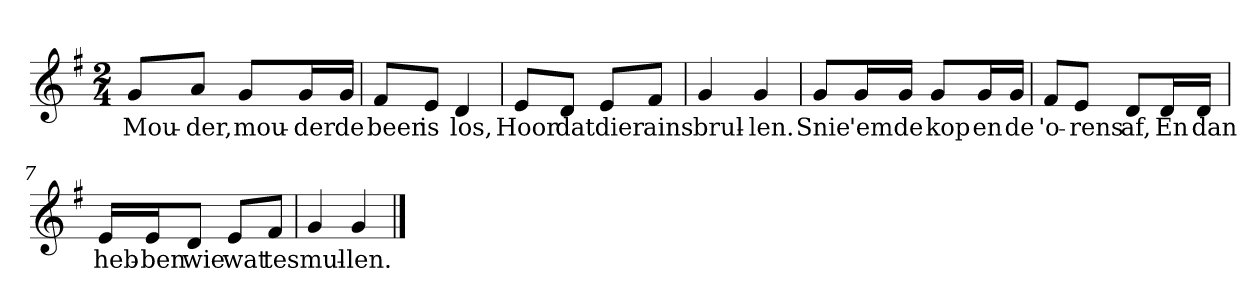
**kern	**text
*part1	*part1
*staff1	*staff1
*clefG2	*
*k[f#]	*
*G:	*
*M2/4	*
*MM120	*
=1	=1
8g/L	Mou-
8a/J	-der,
8g/L	mou-
16g/L	-der
16g/JJ	de
=2	=2
8f#/L	beer
8e/J	is
4d	los,
=3	=3
8e/L	Hoor
8d/J	dat
8e/L	dier
8f#/J	ains
=4	=4
4g	brul-
4g	-len.
=5	=5
8g/L	Snie
16g/L	'em
16g/JJ	de
8g/L	kop
16g/L	en
16g/JJ	de
=6	=6
8f#/L	'o-
8e/J	-rens
8d/L	af,
16d/L	En
16d/JJ	dan
=7	=7
16e/LL	heb-
16e/J	-ben
8d/J	wie
8e/L	wat
8f#/J	te
=8	=8
4g	smul-
4g	-len.
==	==
*-	*-
